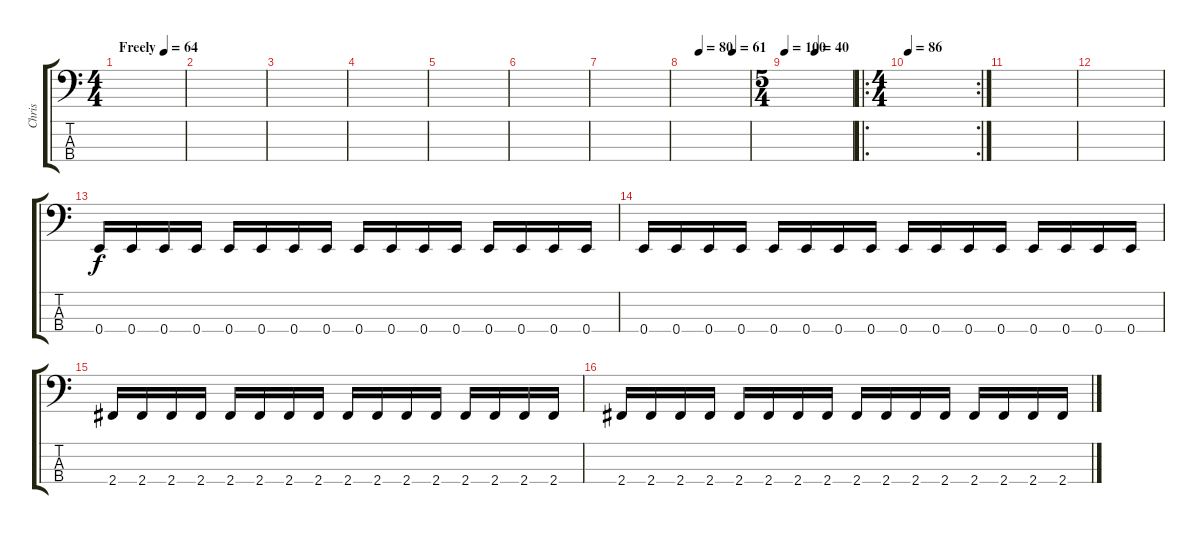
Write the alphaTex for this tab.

\track ("Chris" "Chris") {instrument electricbassfinger}
\staff {score tabs}
\tuning (G2 D2 A1 E1) {hide}
\ts (4 4)
\tempo (64 "Freely")
\clef f4
\ks c
|
|
|
|
|
|
|
\tempo (80 0.25)
\tempo (61 0.75)
|
\ts (5 4)
\tempo 100
\tempo (40 0.45)
|
\ro
\rc 2
\ts (4 4)
\tempo 86
|
|
|
0.4.16 0.4.16 0.4.16 0.4.16 0.4.16 0.4.16 0.4.16 0.4.16 0.4.16 0.4.16 0.4.16 0.4.16 0.4.16 0.4.16 0.4.16 0.4.16 |
0.4.16 0.4.16 0.4.16 0.4.16 0.4.16 0.4.16 0.4.16 0.4.16 0.4.16 0.4.16 0.4.16 0.4.16 0.4.16 0.4.16 0.4.16 0.4.16 |
2.4.16 2.4.16 2.4.16 2.4.16 2.4.16 2.4.16 2.4.16 2.4.16 2.4.16 2.4.16 2.4.16 2.4.16 2.4.16 2.4.16 2.4.16 2.4.16 |
2.4.16 2.4.16 2.4.16 2.4.16 2.4.16 2.4.16 2.4.16 2.4.16 2.4.16 2.4.16 2.4.16 2.4.16 2.4.16 2.4.16 2.4.16 2.4.16
